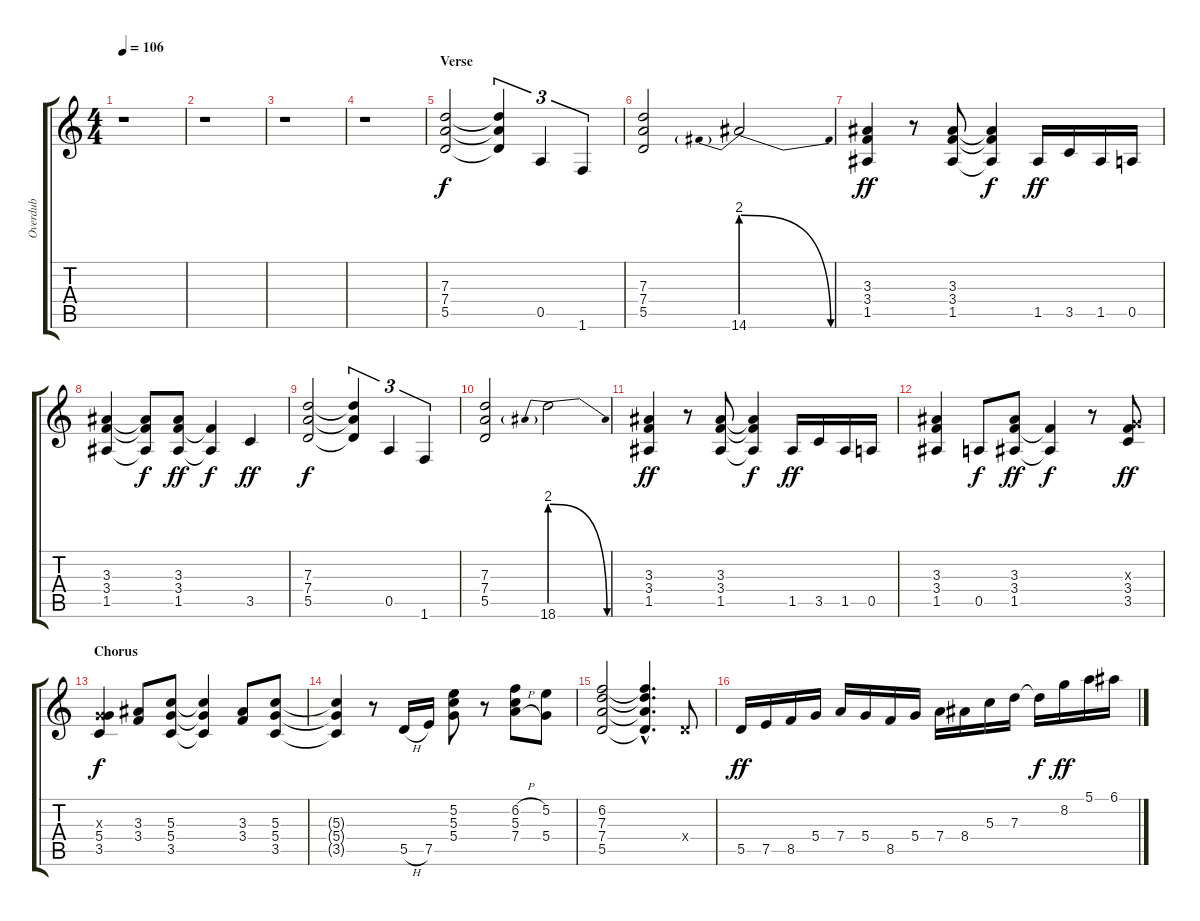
\track ("Overdub" "Overdub") {instrument fretlessbass}
\staff {score tabs}
\tuning (E4 B3 G3 D3 A2 E2) {hide}
\ts (4 4)
\tempo 106
\clef g2
\ks c
r.1{dy f} |
r.1 |
r.1 |
r.1 |
\section ("" "Verse")
(7.3 7.4 5.5).2 (7.3{t} 7.4{t} 5.5{t}).4{tu (3 2)} 0.5.4{tu (3 2)} 1.6.4{tu (3 2)} |
(7.3 7.4 5.5).2 14.6{be (prebendrelease 0 8 60 0)}.2 |
(3.3 3.4 1.5).4{dy ff} r.8 (3.3 3.4 1.5).8 (3.3{t} 3.4{t} 1.5{t}).4{dy f} 1.5.16{dy ff} 3.5.16 1.5.16 0.5.16 |
(3.3 3.4 1.5).4 (3.3{t} 3.4{t} 1.5{t}).8{dy f} (3.3 3.4 1.5).8{dy ff} (3.4{t} 1.5{t}).4{dy f} 3.5.4{dy ff} |
(7.3 7.4 5.5).2{dy f} (7.3{t} 7.4{t} 5.5{t}).4{tu (3 2)} 0.5.4{tu (3 2)} 1.6.4{tu (3 2)} |
(7.3 7.4 5.5).2 18.6{be (prebendrelease 0 8 60 0)}.2 |
(3.3 3.4 1.5).4{dy ff} r.8 (3.3 3.4 1.5).8 (3.3{t} 3.4{t} 1.5{t}).4{dy f} 1.5.16{dy ff} 3.5.16 1.5.16 0.5.16 |
(3.3 3.4 1.5).4 0.5.8{dy f} (3.3 3.4 1.5).8{dy ff} (3.4{t} 1.5{t}).4{dy f} r.8 (0.3{x} 3.4 3.5).8{dy ff} |
\section ("" "Chorus")
(0.3{x} 5.4 3.5).4{dy f} (3.3 3.4).8 (5.3 5.4 3.5).8 (5.3{t} 5.4{t} 3.5{t}).4 (3.3 3.4).8 (5.3 5.4 3.5).8 |
(5.3{t} 5.4{t} 3.5{t}).4 r.8 5.5{h}.16 7.5.16 (5.2 5.3 5.4).8 r.8 (6.2{h} 5.3 7.4{h}).8 (5.2 5.4).8 |
(6.2 7.3 7.4 5.5).2 (6.2{hac t} 7.3{hac t} 7.4{hac t} 5.5{hac t}).4{d} 0.4{x}.8 |
5.5.16{dy ff} 7.5.16 8.5.16 5.4.16 7.4.16 5.4.16 8.5.16 5.4.16 7.4.16 8.4.16 5.3.16 7.3.16 7.3{t}.16{dy f} 8.2.16{dy ff} 5.1.16 6.1.16
